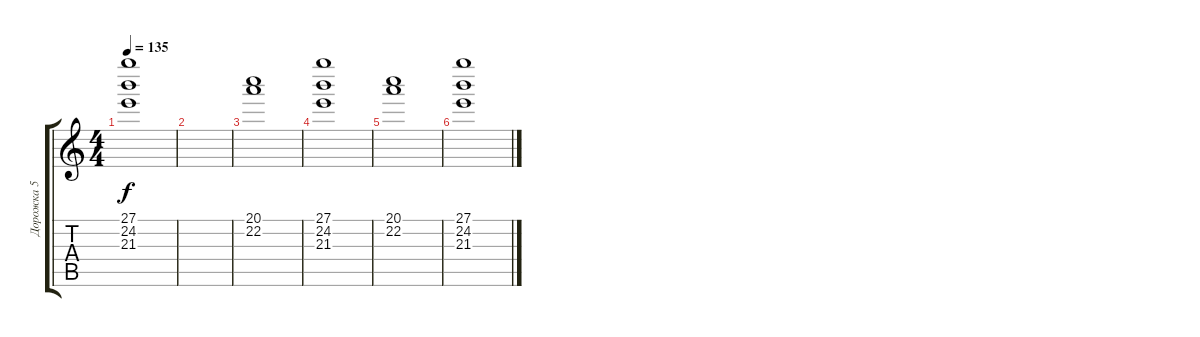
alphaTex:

\track ("Дорожка 5" "Дорожка 5") {instrument electricbassfinger}
\staff {score tabs}
\tuning (E4 B3 G3 D3 A2 E2) {hide}
\ts (4 4)
\tempo 135
\clef g2
\ks c
(27.1 24.2 21.3).1{dy f} |
|
(20.1 22.2).1 |
(27.1 24.2 21.3).1 |
(20.1 22.2).1 |
(27.1 24.2 21.3).1
